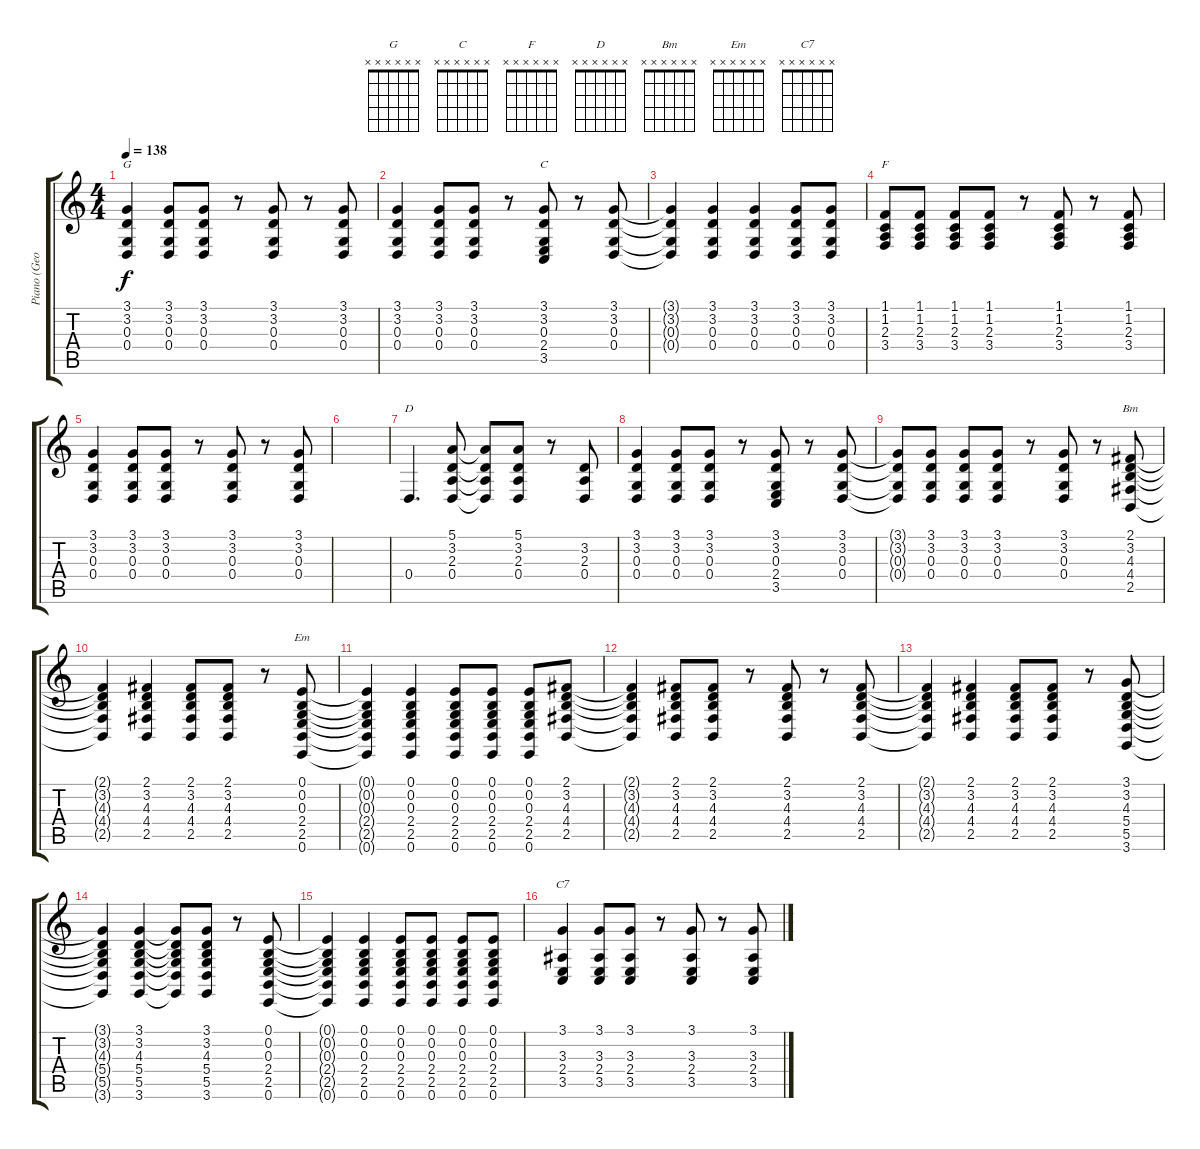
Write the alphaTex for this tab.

\track ("Piano (George Martin)" "Piano (Geo") {instrument acousticgrandpiano}
\staff {score tabs}
\tuning (E4 B3 G3 D3 A2 E2) {hide}
\chord ("G" x x x x x x)
\chord ("C" x x x x x x)
\chord ("F" x x x x x x)
\chord ("D" x x x x x x)
\chord ("Bm" x x x x x x)
\chord ("Em" x x x x x x)
\chord ("C7" x x x x x x)
\ts (4 4)
\tempo 138
\clef g2
\ks c
(3.1 3.2 0.3 0.4).4{ch "G" dy f} (3.1 3.2 0.3 0.4).8 (3.1 3.2 0.3 0.4).8 r.8 (3.1 3.2 0.3 0.4).8 r.8 (3.1 3.2 0.3 0.4).8 |
(3.1 3.2 0.3 0.4).4 (3.1 3.2 0.3 0.4).8 (3.1 3.2 0.3 0.4).8 r.8 (3.1 3.2 0.3 2.4 3.5).8{ch "C"} r.8 (3.1 3.2 0.3 0.4).8 |
(3.1{t} 3.2{t} 0.3{t} 0.4{t}).4 (3.1 3.2 0.3 0.4).4 (3.1 3.2 0.3 0.4).4 (3.1 3.2 0.3 0.4).8 (3.1 3.2 0.3 0.4).8 |
(1.1 1.2 2.3 3.4).8{ch "F"} (1.1 1.2 2.3 3.4).8 (1.1 1.2 2.3 3.4).8 (1.1 1.2 2.3 3.4).8 r.8 (1.1 1.2 2.3 3.4).8 r.8 (1.1 1.2 2.3 3.4).8 |
(3.1 3.2 0.3 0.4).4 (3.1 3.2 0.3 0.4).8 (3.1 3.2 0.3 0.4).8 r.8 (3.1 3.2 0.3 0.4).8 r.8 (3.1 3.2 0.3 0.4).8 |
|
0.4.4{d ch "D"} (5.1 3.2 2.3 0.4).8 (5.1{t} 3.2{t} 2.3{t} 0.4{t}).8 (5.1 3.2 2.3 0.4).8 r.8 (3.2 2.3 0.4).8 |
(3.1 3.2 0.3 0.4).4 (3.1 3.2 0.3 0.4).8 (3.1 3.2 0.3 0.4).8 r.8 (3.1 3.2 0.3 2.4 3.5).8 r.8 (3.1 3.2 0.3 0.4).8 |
(3.1{t} 3.2{t} 0.3{t} 0.4{t}).8 (3.1 3.2 0.3 0.4).8 (3.1 3.2 0.3 0.4).8 (3.1 3.2 0.3 0.4).8 r.8 (3.1 3.2 0.3 0.4).8 r.8 (2.1 3.2 4.3 4.4 2.5).8{ch "Bm"} |
(2.1{t} 3.2{t} 4.3{t} 4.4{t} 2.5{t}).4 (2.1 3.2 4.3 4.4 2.5).4 (2.1 3.2 4.3 4.4 2.5).8 (2.1 3.2 4.3 4.4 2.5).8 r.8 (0.1 0.2 0.3 2.4 2.5 0.6).8{ch "Em"} |
(0.1{t} 0.2{t} 0.3{t} 2.4{t} 2.5{t} 0.6{t}).4 (0.1 0.2 0.3 2.4 2.5 0.6).4 (0.1 0.2 0.3 2.4 2.5 0.6).8 (0.1 0.2 0.3 2.4 2.5 0.6).8 (0.1 0.2 0.3 2.4 2.5 0.6).8 (2.1 3.2 4.3 4.4 2.5).8 |
(2.1{t} 3.2{t} 4.3{t} 4.4{t} 2.5{t}).4 (2.1 3.2 4.3 4.4 2.5).8 (2.1 3.2 4.3 4.4 2.5).8 r.8 (2.1 3.2 4.3 4.4 2.5).8 r.8 (2.1 3.2 4.3 4.4 2.5).8 |
(2.1{t} 3.2{t} 4.3{t} 4.4{t} 2.5{t}).4 (2.1 3.2 4.3 4.4 2.5).4 (2.1 3.2 4.3 4.4 2.5).8 (2.1 3.2 4.3 4.4 2.5).8 r.8 (3.1 3.2 4.3 5.4 5.5 3.6).8 |
(3.1{t} 3.2{t} 4.3{t} 5.4{t} 5.5{t} 3.6{t}).4 (3.1 3.2 4.3 5.4 5.5 3.6).4 (3.1{t} 3.2{t} 4.3{t} 5.4{t} 5.5{t} 3.6{t}).8 (3.1 3.2 4.3 5.4 5.5 3.6).8 r.8 (0.1 0.2 0.3 2.4 2.5 0.6).8 |
(0.1{t} 0.2{t} 0.3{t} 2.4{t} 2.5{t} 0.6{t}).4 (0.1 0.2 0.3 2.4 2.5 0.6).4 (0.1 0.2 0.3 2.4 2.5 0.6).8 (0.1 0.2 0.3 2.4 2.5 0.6).8 (0.1 0.2 0.3 2.4 2.5 0.6).8 (0.1 0.2 0.3 2.4 2.5 0.6).8 |
(3.1 3.3 2.4 3.5).4{ch "C7"} (3.1 3.3 2.4 3.5).8 (3.1 3.3 2.4 3.5).8 r.8 (3.1 3.3 2.4 3.5).8 r.8 (3.1 3.3 2.4 3.5).8
